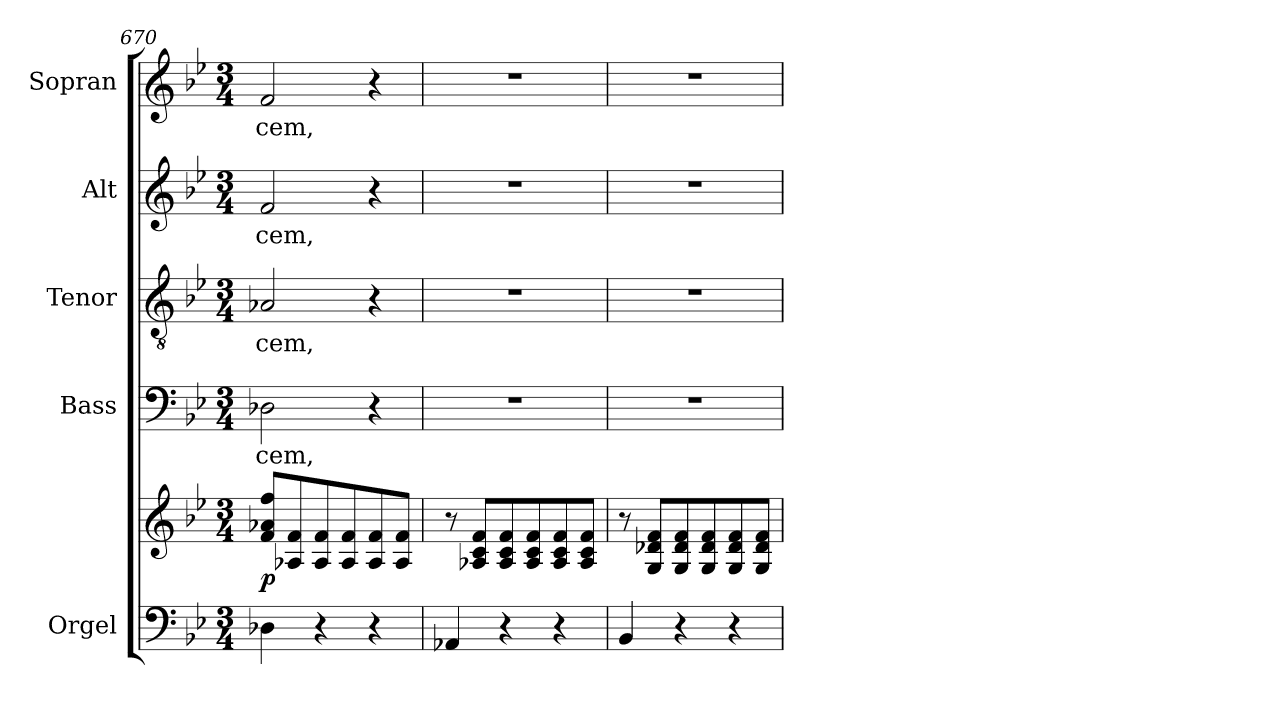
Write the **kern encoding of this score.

**kern	**kern	**dynam	**kern	**text	**kern	**text	**kern	**text	**kern	**text
*part5	*part5	*part5	*part4	*part4	*part3	*part3	*part2	*part2	*part1	*part1
*staff6	*staff5	*staff5/6	*staff4	*staff4	*staff3	*staff3	*staff2	*staff2	*staff1	*staff1
*I"Orgel	*	*	*I"Bass	*	*I"Tenor	*	*I"Alt	*	*I"Sopran	*
*I'Org.	*	*	*I'B.	*	*I'T.	*	*I'A.	*	*I'S.	*
!!LO:PB:g=z
*clefF4	*clefG2	*	*clefF4	*	*clefGv2	*	*clefG2	*	*clefG2	*
*k[b-e-]	*k[b-e-]	*	*k[b-e-]	*	*k[b-e-]	*	*k[b-e-]	*	*k[b-e-]	*
*B-:	*B-:	*	*B-:	*	*B-:	*	*B-:	*	*B-:	*
*M3/4	*M3/4	*	*M3/4	*	*M3/4	*	*M3/4	*	*M3/4	*
=670	=670	=670	=670	=670	=670	=670	=670	=670	=670	=670
!	!	!LO:DY:b	!	!LO:LY:b	!	!LO:LY:b	!	!LO:LY:b	!	!LO:LY:b
4D-X\	8f/ 8a-X/ 8ff/L	p	2D-X\	-cem,	2A-X/	-cem,	2f/	-cem,	2f/	-cem,
.	8A-X/ 8f/	.	.	.	.	.	.	.	.	.
4r	8A-/ 8f/	.	.	.	.	.	.	.	.	.
.	8A-/ 8f/	.	.	.	.	.	.	.	.	.
4r	8A-/ 8f/	.	4r	.	4r	.	4r	.	4r	.
.	8A-/ 8f/J	.	.	.	.	.	.	.	.	.
=671	=671	=671	=671	=671	=671	=671	=671	=671	=671	=671
4AA-X/	8r	.	2.r	.	2.r	.	2.r	.	2.r	.
.	8A-X/ 8c/ 8f/L	.	.	.	.	.	.	.	.	.
4r	8A-/ 8c/ 8f/	.	.	.	.	.	.	.	.	.
.	8A-/ 8c/ 8f/	.	.	.	.	.	.	.	.	.
4r	8A-/ 8c/ 8f/	.	.	.	.	.	.	.	.	.
.	8A-/ 8c/ 8f/J	.	.	.	.	.	.	.	.	.
=672	=672	=672	=672	=672	=672	=672	=672	=672	=672	=672
4BB-/	8r	.	2.r	.	2.r	.	2.r	.	2.r	.
.	8G/ 8d-X/ 8f/L	.	.	.	.	.	.	.	.	.
4r	8G/ 8d-/ 8f/	.	.	.	.	.	.	.	.	.
.	8G/ 8d-/ 8f/	.	.	.	.	.	.	.	.	.
4r	8G/ 8d-/ 8f/	.	.	.	.	.	.	.	.	.
.	8G/ 8d-/ 8f/J	.	.	.	.	.	.	.	.	.
=	=	=	=	=	=	=	=	=	=	=
*-	*-	*-	*-	*-	*-	*-	*-	*-	*-	*-
